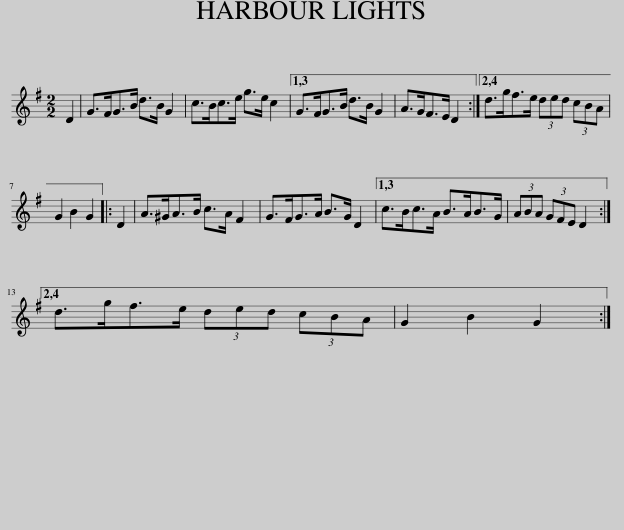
X:1
L:1/8
M:2/2
I:linebreak $
K:G
V:1 treble
V:1
 D2 | G>FG>B d>B G2 | c>Bc>e g>e c2 |1,3 G>FG>B d>B G2 | A>GF>E D2 :|2,4 %5
 d>gf>e (3ded (3cBA |$ G2 B2 G2 |: D2 | A>^GA>B c>A F2 | G>FG>A B>G D2 |1,3 %10
 c>Bc>A B>AB>G | (3ABA (3GFE D2 :|2,4$ d>gf>e (3ded (3cBA | G2 B2 G2 :| %14
